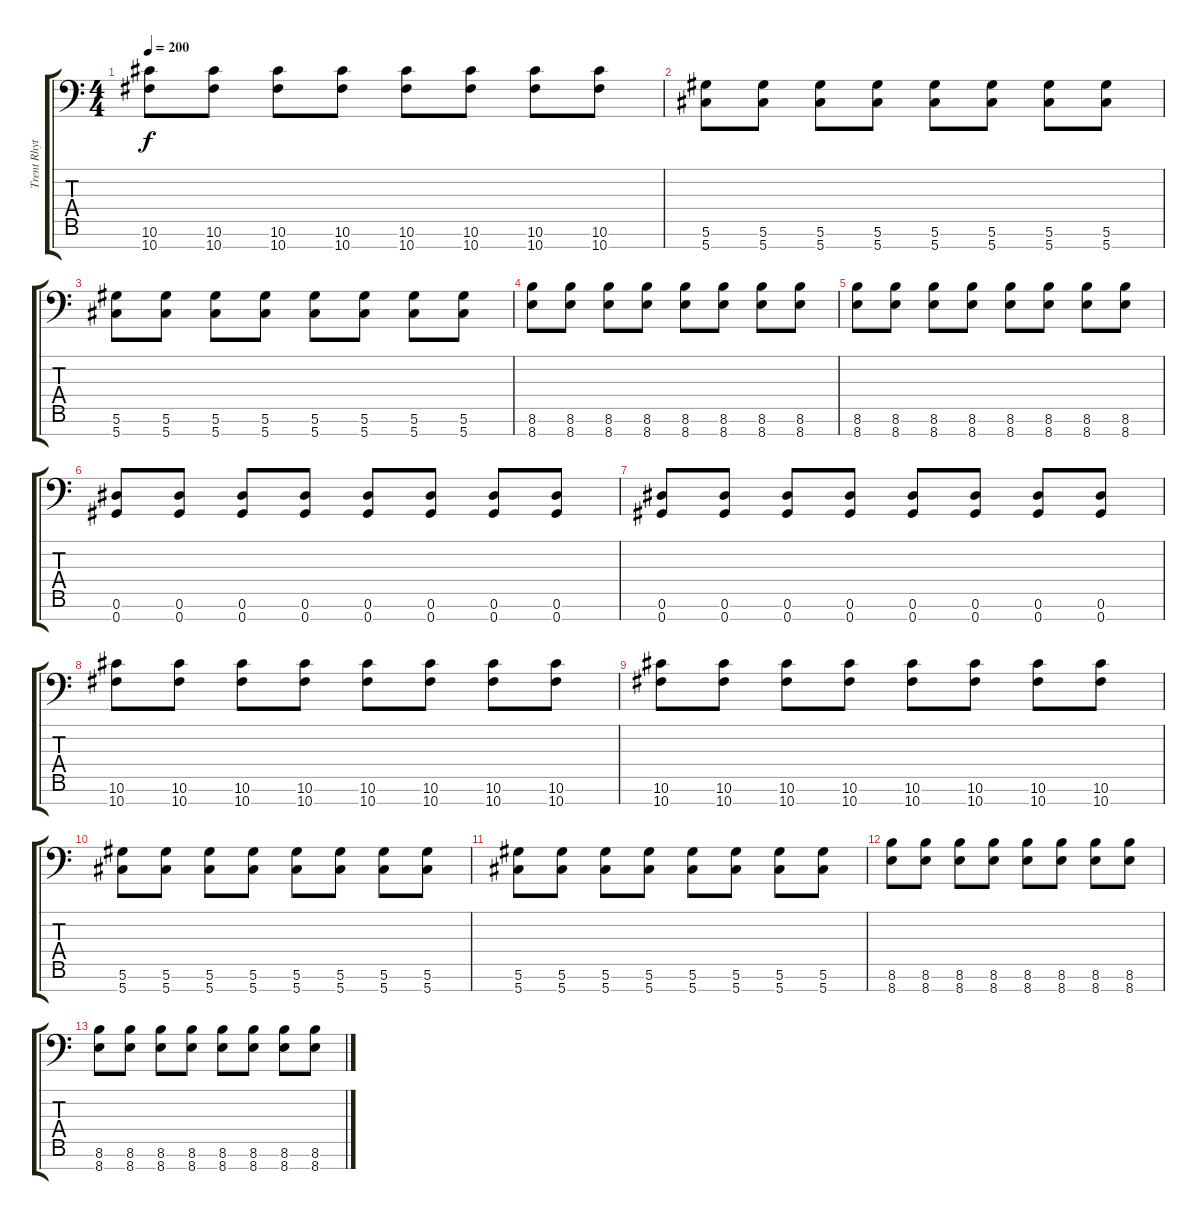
\track ("Trent Rhytm" "Trent Rhyt") {instrument overdrivenguitar}
\staff {score tabs}
\tuning (Eb4 Bb3 Gb3 Db3 Ab2 Eb2 Ab1) {hide}
\ts (4 4)
\tempo 200
\clef f4
\ks c
(10.6 10.7).8{dy f} (10.6 10.7).8 (10.6 10.7).8 (10.6 10.7).8 (10.6 10.7).8 (10.6 10.7).8 (10.6 10.7).8 (10.6 10.7).8 |
(5.6 5.7).8 (5.6 5.7).8 (5.6 5.7).8 (5.6 5.7).8 (5.6 5.7).8 (5.6 5.7).8 (5.6 5.7).8 (5.6 5.7).8 |
(5.6 5.7).8 (5.6 5.7).8 (5.6 5.7).8 (5.6 5.7).8 (5.6 5.7).8 (5.6 5.7).8 (5.6 5.7).8 (5.6 5.7).8 |
(8.6 8.7).8 (8.6 8.7).8 (8.6 8.7).8 (8.6 8.7).8 (8.6 8.7).8 (8.6 8.7).8 (8.6 8.7).8 (8.6 8.7).8 |
(8.6 8.7).8 (8.6 8.7).8 (8.6 8.7).8 (8.6 8.7).8 (8.6 8.7).8 (8.6 8.7).8 (8.6 8.7).8 (8.6 8.7).8 |
(0.6 0.7).8 (0.6 0.7).8 (0.6 0.7).8 (0.6 0.7).8 (0.6 0.7).8 (0.6 0.7).8 (0.6 0.7).8 (0.6 0.7).8 |
(0.6 0.7).8 (0.6 0.7).8 (0.6 0.7).8 (0.6 0.7).8 (0.6 0.7).8 (0.6 0.7).8 (0.6 0.7).8 (0.6 0.7).8 |
(10.6 10.7).8 (10.6 10.7).8 (10.6 10.7).8 (10.6 10.7).8 (10.6 10.7).8 (10.6 10.7).8 (10.6 10.7).8 (10.6 10.7).8 |
(10.6 10.7).8 (10.6 10.7).8 (10.6 10.7).8 (10.6 10.7).8 (10.6 10.7).8 (10.6 10.7).8 (10.6 10.7).8 (10.6 10.7).8 |
(5.6 5.7).8 (5.6 5.7).8 (5.6 5.7).8 (5.6 5.7).8 (5.6 5.7).8 (5.6 5.7).8 (5.6 5.7).8 (5.6 5.7).8 |
(5.6 5.7).8 (5.6 5.7).8 (5.6 5.7).8 (5.6 5.7).8 (5.6 5.7).8 (5.6 5.7).8 (5.6 5.7).8 (5.6 5.7).8 |
(8.6 8.7).8 (8.6 8.7).8 (8.6 8.7).8 (8.6 8.7).8 (8.6 8.7).8 (8.6 8.7).8 (8.6 8.7).8 (8.6 8.7).8 |
(8.6 8.7).8 (8.6 8.7).8 (8.6 8.7).8 (8.6 8.7).8 (8.6 8.7).8 (8.6 8.7).8 (8.6 8.7).8 (8.6 8.7).8
